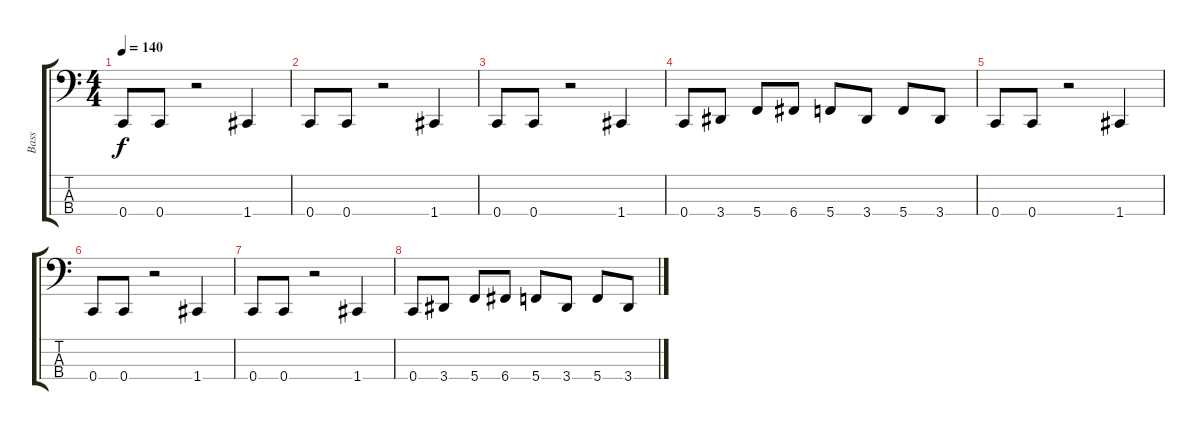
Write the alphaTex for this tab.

\track ("Bass" "Bass") {instrument electricbasspick}
\staff {score tabs}
\tuning (F2 C2 G1 C1) {hide}
\ts (4 4)
\tempo 140
\clef f4
\ks c
0.4.8{dy f} 0.4.8 r.2 1.4.4 |
0.4.8 0.4.8 r.2 1.4.4 |
0.4.8 0.4.8 r.2 1.4.4 |
0.4.8 3.4.8 5.4.8 6.4.8 5.4.8 3.4.8 5.4.8 3.4.8 |
0.4.8 0.4.8 r.2 1.4.4 |
0.4.8 0.4.8 r.2 1.4.4 |
0.4.8 0.4.8 r.2 1.4.4 |
0.4.8 3.4.8 5.4.8 6.4.8 5.4.8 3.4.8 5.4.8 3.4.8
